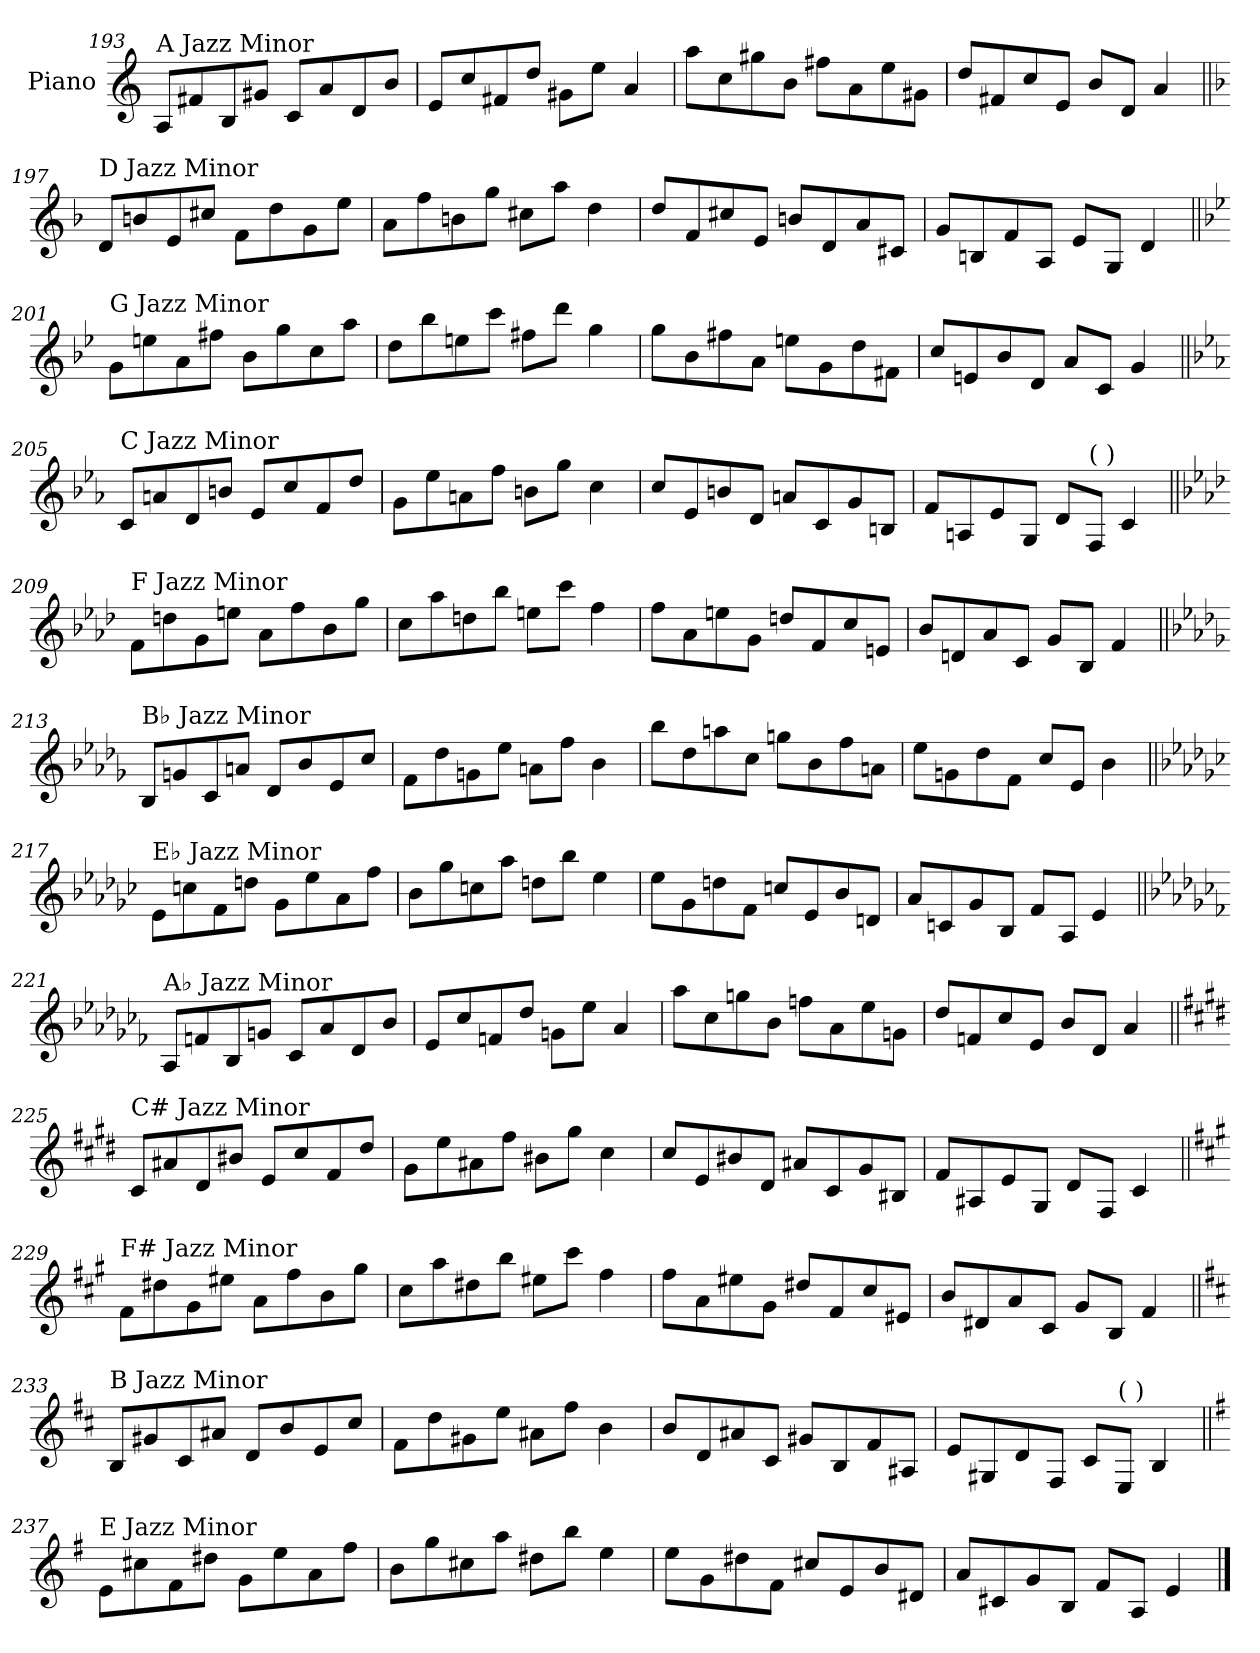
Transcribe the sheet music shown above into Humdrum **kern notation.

**kern
*part1
*staff1
*I"Piano
*I'Pno.
!!LO:PB:g=z
*clefG2
*k[]
=193
!LO:TX:a:t=A Jazz Minor
8A/L
8f#X/
8B/
8g#X/J
8c/L
8a/
8d/
8b/J
=194
8e/L
8cc/
8f#X/
8dd/J
8g#X\L
8ee\J
4a/
=195
8aa\L
8cc\
8gg#X\
8b\J
8ff#X\L
8a\
8ee\
8g#X\J
=196
8dd/L
8f#X/
8cc/
8e/J
8b/L
8d/J
4a/
!!LO:LB:g=z
=197||
*k[b-]
!LO:TX:a:t=D Jazz Minor
8d/L
8bn/
8e/
8cc#X/J
8f\L
8dd\
8g\
8ee\J
=198
8a\L
8ff\
8bn\
8gg\J
8cc#X\L
8aa\J
4dd\
=199
8dd/L
8f/
8cc#X/
8e/J
8bn/L
8d/
8a/
8c#X/J
=200
8g/L
8Bn/
8f/
8A/J
8e/L
8G/J
4d/
!!LO:LB:g=z
=201||
*k[b-e-]
!LO:TX:a:t=G Jazz Minor
8g\L
8een\
8a\
8ff#X\J
8b-\L
8gg\
8cc\
8aa\J
=202
8dd\L
8bb-\
8een\
8ccc\J
8ff#X\L
8ddd\J
4gg\
=203
8gg\L
8b-\
8ff#X\
8a\J
8een\L
8g\
8dd\
8f#X\J
=204
8cc/L
8en/
8b-/
8d/J
8a/L
8c/J
4g/
!!LO:LB:g=z
=205||
*k[b-e-a-]
!LO:TX:a:t=C Jazz Minor
8c/L
8an/
8d/
8bn/J
8e-/L
8cc/
8f/
8dd/J
=206
8g\L
8ee-\
8an\
8ff\J
8bn\L
8gg\J
4cc\
=207
8cc/L
8e-/
8bn/
8d/J
8an/L
8c/
8g/
8Bn/J
=208
8f/L
8An/
8e-/
8G/J
8d/L
!LO:TX:a:t=(    )
8F/J
4c/
!!LO:LB:g=z
=209||
*k[b-e-a-d-]
!LO:TX:a:t=F Jazz Minor
8f\L
8ddn\
8g\
8een\J
8a-\L
8ff\
8b-\
8gg\J
=210
8cc\L
8aa-\
8ddn\
8bb-\J
8een\L
8ccc\J
4ff\
=211
8ff\L
8a-\
8een\
8g\J
8ddn/L
8f/
8cc/
8en/J
=212
8b-/L
8dn/
8a-/
8c/J
8g/L
8B-/J
4f/
!!LO:LB:g=z
=213||
*k[b-e-a-d-g-]
!LO:TX:a:t=B♭ Jazz Minor
8B-/L
8gn/
8c/
8an/J
8d-/L
8b-/
8e-/
8cc/J
=214
8f\L
8dd-\
8gn\
8ee-\J
8an\L
8ff\J
4b-\
=215
8bb-\L
8dd-\
8aan\
8cc\J
8ggn\L
8b-\
8ff\
8an\J
=216
8ee-\L
8gn\
8dd-\
8f\J
8cc/L
8e-/J
4b-\
!!LO:PB:g=z
=217||
*k[b-e-a-d-g-c-]
!LO:TX:a:t=E♭ Jazz Minor
8e-\L
8ccn\
8f\
8ddn\J
8g-\L
8ee-\
8a-\
8ff\J
=218
8b-\L
8gg-\
8ccn\
8aa-\J
8ddn\L
8bb-\J
4ee-\
=219
8ee-\L
8g-\
8ddn\
8f\J
8ccn/L
8e-/
8b-/
8dn/J
=220
8a-/L
8cn/
8g-/
8B-/J
8f/L
8A-/J
4e-/
!!LO:LB:g=z
=221||
*k[b-e-a-d-g-c-f-]
!LO:TX:a:t=A♭ Jazz Minor
8A-/L
8fn/
8B-/
8gn/J
8c-/L
8a-/
8d-/
8b-/J
=222
8e-/L
8cc-/
8fn/
8dd-/J
8gn\L
8ee-\J
4a-/
=223
8aa-\L
8cc-\
8ggn\
8b-\J
8ffn\L
8a-\
8ee-\
8gn\J
=224
8dd-/L
8fn/
8cc-/
8e-/J
8b-/L
8d-/J
4a-/
!!LO:LB:g=z
=225||
*k[f#c#g#d#]
!LO:TX:a:t=C# Jazz Minor
8c#/L
8a#X/
8d#/
8b#X/J
8e/L
8cc#/
8f#/
8dd#/J
=226
8g#\L
8ee\
8a#X\
8ff#\J
8b#X\L
8gg#\J
4cc#\
=227
8cc#/L
8e/
8b#X/
8d#/J
8a#X/L
8c#/
8g#/
8B#X/J
=228
8f#/L
8A#X/
8e/
8G#/J
8d#/L
8F#/J
4c#/
!!LO:LB:g=z
=229||
*k[f#c#g#]
!LO:TX:a:t=F# Jazz Minor
8f#\L
8dd#X\
8g#\
8ee#X\J
8a\L
8ff#\
8b\
8gg#\J
=230
8cc#\L
8aa\
8dd#X\
8bb\J
8ee#X\L
8ccc#\J
4ff#\
=231
8ff#\L
8a\
8ee#X\
8g#\J
8dd#X/L
8f#/
8cc#/
8e#X/J
=232
8b/L
8d#X/
8a/
8c#/J
8g#/L
8B/J
4f#/
!!LO:LB:g=z
=233||
*k[f#c#]
!LO:TX:a:t=B Jazz Minor
8B/L
8g#X/
8c#/
8a#X/J
8d/L
8b/
8e/
8cc#/J
=234
8f#\L
8dd\
8g#X\
8ee\J
8a#X\L
8ff#\J
4b\
=235
8b/L
8d/
8a#X/
8c#/J
8g#X/L
8B/
8f#/
8A#X/J
=236
8e/L
8G#X/
8d/
8F#/J
8c#/L
!LO:TX:a:t=(    )
8E/J
4B/
!!LO:LB:g=z
=237||
*k[f#]
!LO:TX:a:t=E Jazz Minor
8e\L
8cc#X\
8f#\
8dd#X\J
8g\L
8ee\
8a\
8ff#\J
=238
8b\L
8gg\
8cc#X\
8aa\J
8dd#X\L
8bb\J
4ee\
=239
8ee\L
8g\
8dd#X\
8f#\J
8cc#X/L
8e/
8b/
8d#X/J
=240
8a/L
8c#X/
8g/
8B/J
8f#/L
8A/J
4e/
==
*-
